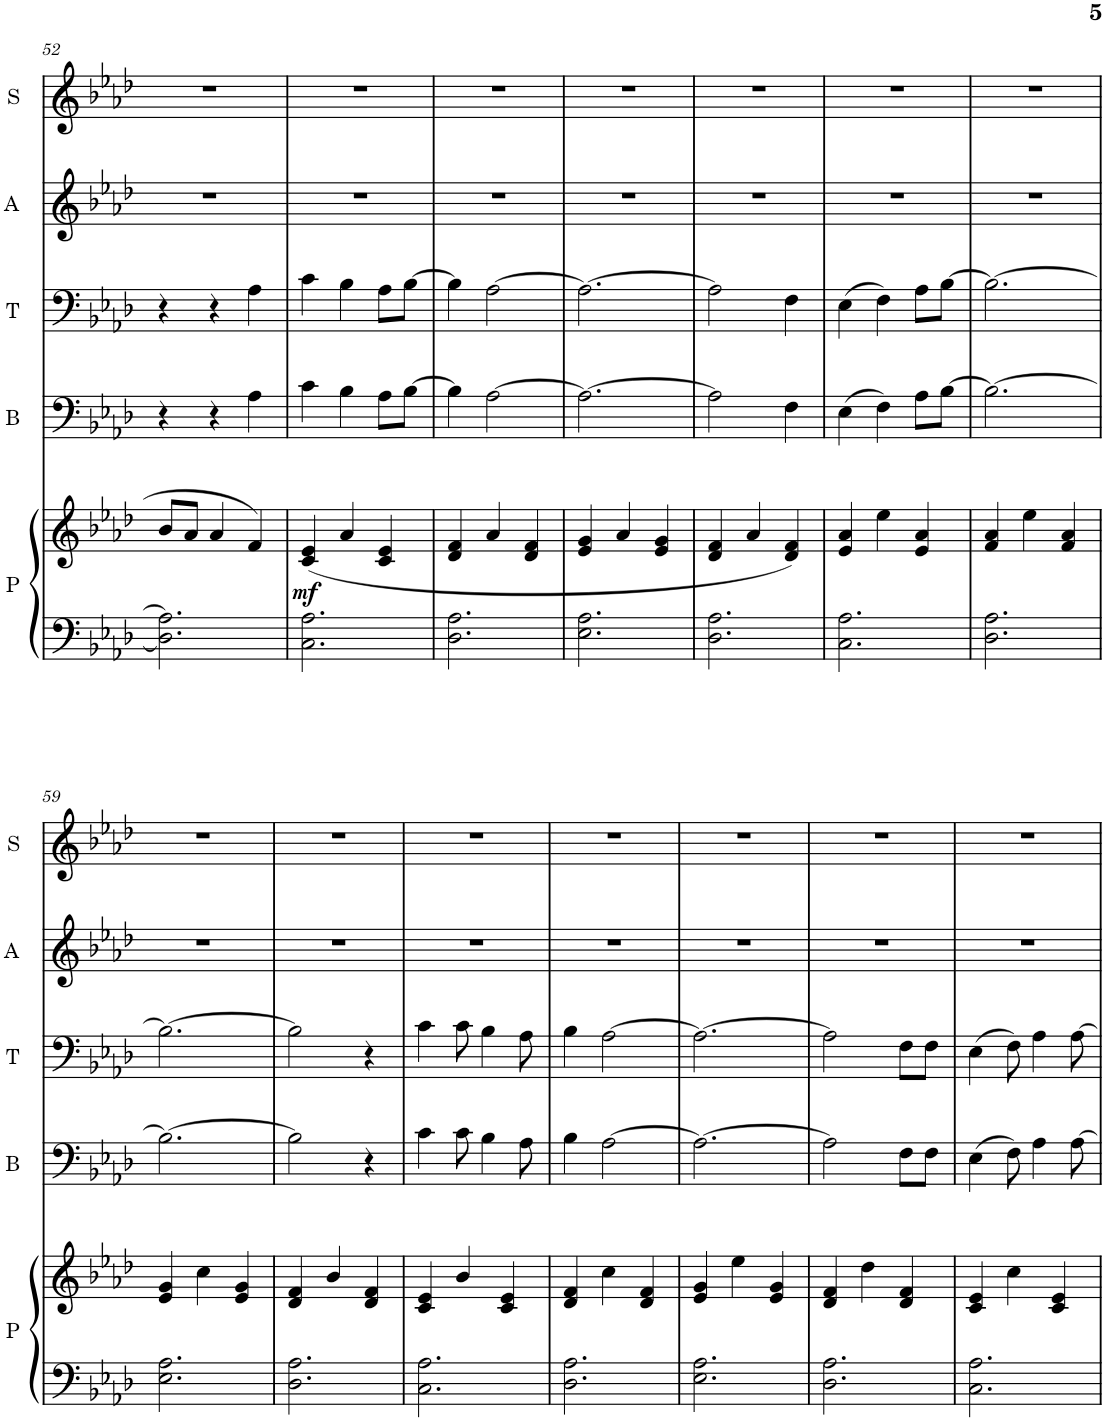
**kern	**kern	**dynam	**kern	**kern	**kern	**kern
*part5	*part5	*part5	*part4	*part3	*part2	*part1
*staff6	*staff5	*staff5/6	*staff4	*staff3	*staff2	*staff1
*I"Piano	*	*	*I"B	*I"T	*I"A	*I"S
*I'P	*	*	*I'B	*I'T	*I'A	*I'S
!!LO:PB:g=z
*clefF4	*clefG2	*	*clefF4	*clefF4	*clefG2	*clefG2
*k[b-e-a-d-]	*k[b-e-a-d-]	*	*k[b-e-a-d-]	*k[b-e-a-d-]	*k[b-e-a-d-]	*k[b-e-a-d-]
*M3/4	*M3/4	*	*M3/4	*M3/4	*M3/4	*M3/4
=52	=52	=52	=52	=52	=52	=52
2.D-\] 2.A-\]	8b-/L	.	4r	4r	2.r	2.r
.	8a-/J	.	.	.	.	.
.	4a-/	.	4r	4r	.	.
.	4f/	.	4A-\	4A-\	.	.
=53	=53	=53	=53	=53	=53	=53
!	!	!LO:DY:a=2	!	!	!	!
2.C\ 2.A-\	(<4c/ 4e-/	mf	4c\	4c\	2.r	2.r
.	4a-/	.	4B-\	4B-\	.	.
.	4c/ 4e-/	.	8A-\L	8A-\L	.	.
.	.	.	[>8B-\J	[>8B-\J	.	.
=54	=54	=54	=54	=54	=54	=54
2.D-\ 2.A-\	4d-/ 4f/	.	4B-\]	4B-\]	2.r	2.r
.	4a-/	.	[>2A-\	[>2A-\	.	.
.	4d-/ 4f/	.	.	.	.	.
=55	=55	=55	=55	=55	=55	=55
2.E-\ 2.A-\	4e-/ 4g/	.	2.A-\_	2.A-\_	2.r	2.r
.	4a-/	.	.	.	.	.
.	4e-/ 4g/	.	.	.	.	.
=56	=56	=56	=56	=56	=56	=56
2.D-\ 2.A-\	4d-/ 4f/	.	2A-\]	2A-\]	2.r	2.r
.	4a-/	.	.	.	.	.
.	4d-/ 4f/)	.	4F\	4F\	.	.
=57	=57	=57	=57	=57	=57	=57
2.C\ 2.A-\	4e-/ 4a-/	.	(>4E-\	(>4E-\	2.r	2.r
.	4ee-\	.	4F\)	4F\)	.	.
.	4e-/ 4a-/	.	8A-\L	8A-\L	.	.
.	.	.	[>8B-\J	[>8B-\J	.	.
=58	=58	=58	=58	=58	=58	=58
2.D-\ 2.A-\	4f/ 4a-/	.	2.B-\_	2.B-\_	2.r	2.r
.	4ee-\	.	.	.	.	.
.	4f/ 4a-/	.	.	.	.	.
!!LO:LB:g=z
=59	=59	=59	=59	=59	=59	=59
2.E-\ 2.A-\	4e-/ 4g/	.	2.B-\_	2.B-\_	2.r	2.r
.	4cc\	.	.	.	.	.
.	4e-/ 4g/	.	.	.	.	.
=60	=60	=60	=60	=60	=60	=60
2.D-\ 2.A-\	4d-/ 4f/	.	2B-\]	2B-\]	2.r	2.r
.	4b-/	.	.	.	.	.
.	4d-/ 4f/	.	4r	4r	.	.
=61	=61	=61	=61	=61	=61	=61
2.C\ 2.A-\	4c/ 4e-/	.	4c\	4c\	2.r	2.r
.	4b-/	.	8c\	8c\	.	.
.	.	.	4B-\	4B-\	.	.
.	4c/ 4e-/	.	.	.	.	.
.	.	.	8A-\	8A-\	.	.
=62	=62	=62	=62	=62	=62	=62
2.D-\ 2.A-\	4d-/ 4f/	.	4B-\	4B-\	2.r	2.r
.	4cc\	.	[>2A-\	[>2A-\	.	.
.	4d-/ 4f/	.	.	.	.	.
=63	=63	=63	=63	=63	=63	=63
2.E-\ 2.A-\	4e-/ 4g/	.	2.A-\_	2.A-\_	2.r	2.r
.	4ee-\	.	.	.	.	.
.	4e-/ 4g/	.	.	.	.	.
=64	=64	=64	=64	=64	=64	=64
2.D-\ 2.A-\	4d-/ 4f/	.	2A-\]	2A-\]	2.r	2.r
.	4dd-\	.	.	.	.	.
.	4d-/ 4f/	.	8F\L	8F\L	.	.
.	.	.	8F\J	8F\J	.	.
=65	=65	=65	=65	=65	=65	=65
2.C\ 2.A-\	4c/ 4e-/	.	(>4E-\	(>4E-\	2.r	2.r
.	4cc\	.	8F\)	8F\)	.	.
.	.	.	4A-\	4A-\	.	.
.	4c/ 4e-/	.	.	.	.	.
.	.	.	[>8A-\	[>8A-\	.	.
=	=	=	=	=	=	=
*-	*-	*-	*-	*-	*-	*-
